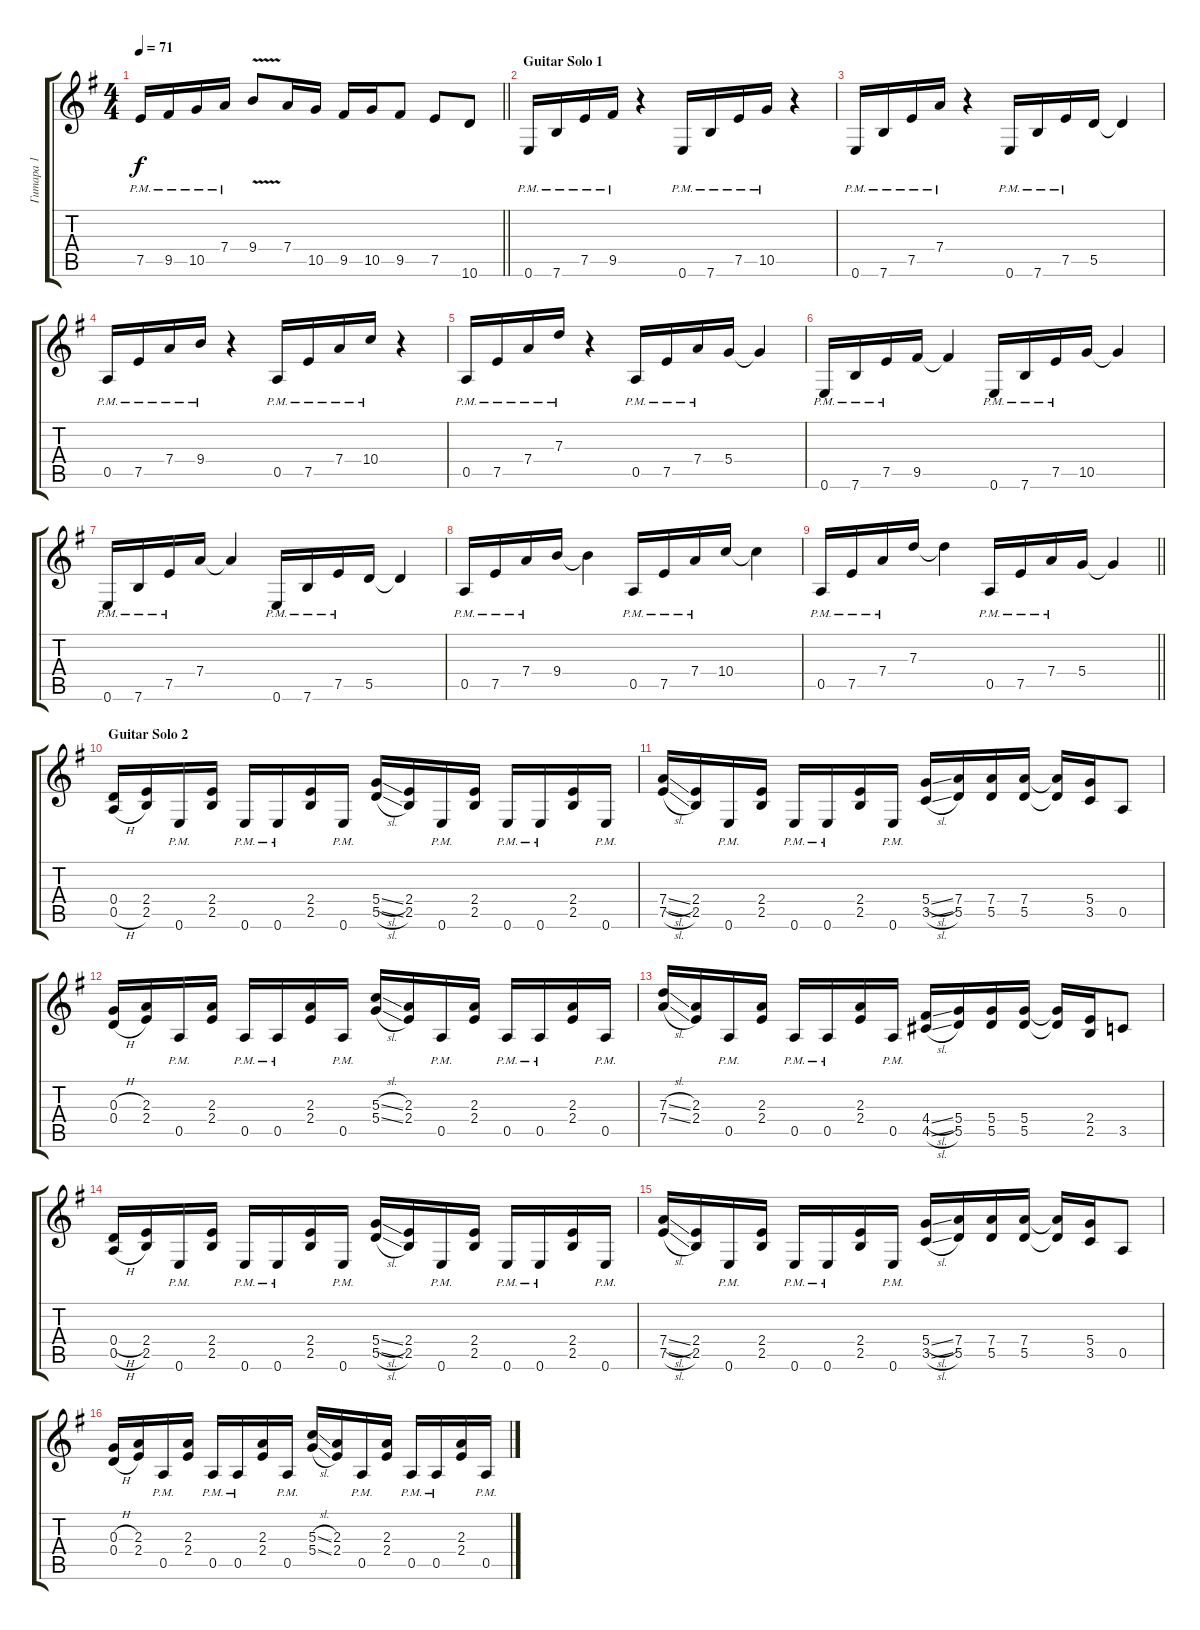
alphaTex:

\track ("Гитара 1" "Гитара 1") {instrument distortionguitar}
\staff {score tabs}
\tuning (E4 B3 G3 D3 A2 E2) {hide}
\ts (4 4)
\tempo 71
\clef g2
\barLineRight lightlight
\ks eminor
7.5{pm}.16{dy f} 9.5{pm}.16 10.5{pm}.16 7.4{pm}.16 9.4{v}.8 7.4.16 10.5.16 9.5.16 10.5.16 9.5.8 7.5.8 10.6.8 |
\section ("" "Guitar Solo 1")
0.6{pm}.16 7.6{pm}.16 7.5{pm}.16 9.5{pm}.16 r.4 0.6{pm}.16 7.6{pm}.16 7.5{pm}.16 10.5{pm}.16 r.4 |
0.6{pm}.16 7.6{pm}.16 7.5{pm}.16 7.4{pm}.16 r.4 0.6{pm}.16 7.6{pm}.16 7.5{pm}.16 5.5.16 5.5{t}.4 |
0.5{pm}.16 7.5{pm}.16 7.4{pm}.16 9.4{pm}.16 r.4 0.5{pm}.16 7.5{pm}.16 7.4{pm}.16 10.4{pm}.16 r.4 |
0.5{pm}.16 7.5{pm}.16 7.4{pm}.16 7.3{pm}.16 r.4 0.5{pm}.16 7.5{pm}.16 7.4{pm}.16 5.4.16 5.4{t}.4 |
0.6{pm}.16 7.6{pm}.16 7.5{pm}.16 9.5.16 9.5{t}.4 0.6{pm}.16 7.6{pm}.16 7.5{pm}.16 10.5.16 10.5{t}.4 |
0.6{pm}.16 7.6{pm}.16 7.5{pm}.16 7.4.16 7.4{t}.4 0.6{pm}.16 7.6{pm}.16 7.5{pm}.16 5.5.16 5.5{t}.4 |
0.5{pm}.16 7.5{pm}.16 7.4{pm}.16 9.4.16 9.4{t}.4 0.5{pm}.16 7.5{pm}.16 7.4{pm}.16 10.4.16 10.4{t}.4 |
\barLineRight lightlight
0.5{pm}.16 7.5{pm}.16 7.4{pm}.16 7.3.16 7.3{t}.4 0.5{pm}.16 7.5{pm}.16 7.4{pm}.16 5.4.16 5.4{t}.4 |
\section ("" "Guitar Solo 2")
(0.4 0.5{h}).16 (2.4 2.5).16 0.6{pm}.16 (2.4 2.5).16 0.6{pm}.16 0.6{pm}.16 (2.4 2.5).16 0.6{pm}.16 (5.4{sl} 5.5{sl}).16 (2.4 2.5).16 0.6{pm}.16 (2.4 2.5).16 0.6{pm}.16 0.6{pm}.16 (2.4 2.5).16 0.6{pm}.16 |
(7.4{sl} 7.5{sl}).16 (2.4 2.5).16 0.6{pm}.16 (2.4 2.5).16 0.6{pm}.16 0.6{pm}.16 (2.4 2.5).16 0.6{pm}.16 (5.4{sl} 3.5{sl}).16 (7.4 5.5).16 (7.4 5.5).16 (7.4 5.5).16 (7.4{t} 5.5{t}).16 (5.4 3.5).16 0.5.8 |
(0.3{h} 0.4{h}).16 (2.3 2.4).16 0.5{pm}.16 (2.3 2.4).16 0.5{pm}.16 0.5{pm}.16 (2.3 2.4).16 0.5{pm}.16 (5.3{sl} 5.4{sl}).16 (2.3 2.4).16 0.5{pm}.16 (2.3 2.4).16 0.5{pm}.16 0.5{pm}.16 (2.3 2.4).16 0.5{pm}.16 |
(7.3{sl} 7.4{sl}).16 (2.3 2.4).16 0.5{pm}.16 (2.3 2.4).16 0.5{pm}.16 0.5{pm}.16 (2.3 2.4).16 0.5{pm}.16 (4.4{sl} 4.5{sl}).16 (5.4 5.5).16 (5.4 5.5).16 (5.4 5.5).16 (5.4{t} 5.5{t}).16 (2.4 2.5).16 3.5.8 |
(0.4{h} 0.5{h}).16 (2.4 2.5).16 0.6{pm}.16 (2.4 2.5).16 0.6{pm}.16 0.6{pm}.16 (2.4 2.5).16 0.6{pm}.16 (5.4{sl} 5.5{sl}).16 (2.4 2.5).16 0.6{pm}.16 (2.4 2.5).16 0.6{pm}.16 0.6{pm}.16 (2.4 2.5).16 0.6{pm}.16 |
(7.4{sl} 7.5{sl}).16 (2.4 2.5).16 0.6{pm}.16 (2.4 2.5).16 0.6{pm}.16 0.6{pm}.16 (2.4 2.5).16 0.6{pm}.16 (5.4{sl} 3.5{sl}).16 (7.4 5.5).16 (7.4 5.5).16 (7.4 5.5).16 (7.4{t} 5.5{t}).16 (5.4 3.5).16 0.5.8 |
(0.3{h} 0.4{h}).16 (2.3 2.4).16 0.5{pm}.16 (2.3 2.4).16 0.5{pm}.16 0.5{pm}.16 (2.3 2.4).16 0.5{pm}.16 (5.3{sl} 5.4{sl}).16 (2.3 2.4).16 0.5{pm}.16 (2.3 2.4).16 0.5{pm}.16 0.5{pm}.16 (2.3 2.4).16 0.5{pm}.16
